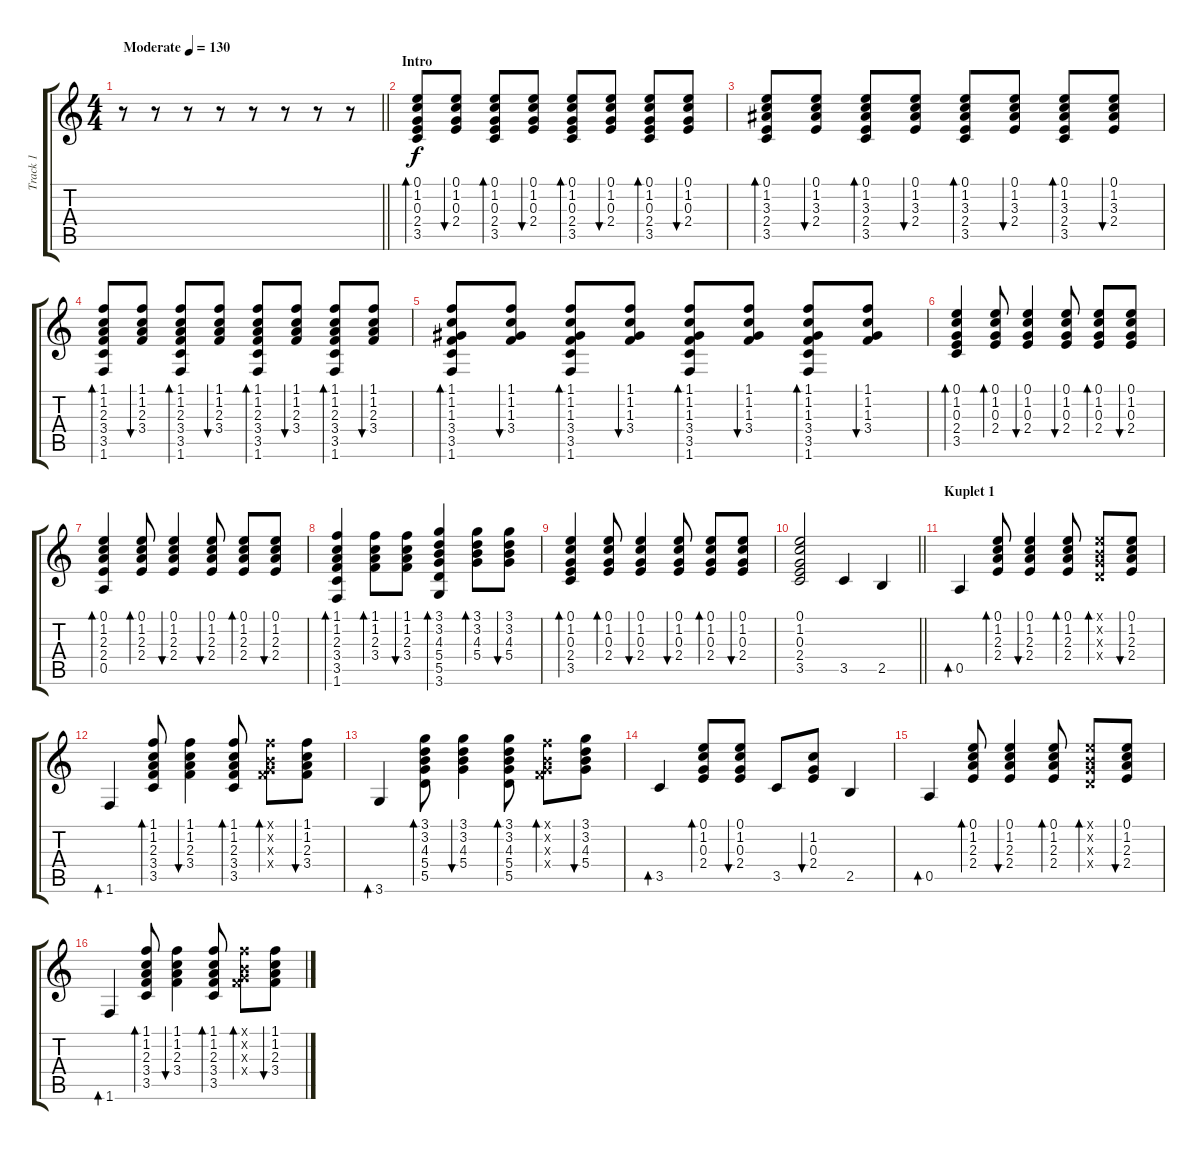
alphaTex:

\track ("Track 1" "Track 1") {instrument acousticguitarsteel}
\staff {score tabs}
\tuning (E4 B3 G3 D3 A2 E2) {hide}
\ts (4 4)
\tempo (130 "Moderate")
\clef g2
\barLineRight lightlight
\ks c
r.8{dy f instrument acousticguitarsteel} r.8 r.8 r.8 r.8 r.8 r.8 r.8 |
\section ("" "Intro")
(0.1 1.2 0.3 2.4 3.5).8{bd 60} (0.1 1.2 0.3 2.4).8{bu 60} (0.1 1.2 0.3 2.4 3.5).8{bd 60} (0.1 1.2 0.3 2.4).8{bu 60} (0.1 1.2 0.3 2.4 3.5).8{bd 60} (0.1 1.2 0.3 2.4).8{bu 60} (0.1 1.2 0.3 2.4 3.5).8{bd 60} (0.1 1.2 0.3 2.4).8{bu 60} |
(0.1 1.2 3.3 2.4 3.5).8{bd 60} (0.1 1.2 3.3 2.4).8{bu 60} (0.1 1.2 3.3 2.4 3.5).8{bd 60} (0.1 1.2 3.3 2.4).8{bu 60} (0.1 1.2 3.3 2.4 3.5).8{bd 60} (0.1 1.2 3.3 2.4).8{bu 60} (0.1 1.2 3.3 2.4 3.5).8{bd 60} (0.1 1.2 3.3 2.4).8{bu 60} |
(1.1 1.2 2.3 3.4 3.5 1.6).8{bd 60} (1.1 1.2 2.3 3.4).8{bu 60} (1.1 1.2 2.3 3.4 3.5 1.6).8{bd 60} (1.1 1.2 2.3 3.4).8{bu 60} (1.1 1.2 2.3 3.4 3.5 1.6).8{bd 60} (1.1 1.2 2.3 3.4).8{bu 60} (1.1 1.2 2.3 3.4 3.5 1.6).8{bd 60} (1.1 1.2 2.3 3.4).8{bu 60} |
(1.1 1.2 1.3 3.4 3.5 1.6).8{bd 60} (1.1 1.2 1.3 3.4).8{bu 60} (1.1 1.2 1.3 3.4 3.5 1.6).8{bd 60} (1.1 1.2 1.3 3.4).8{bu 60} (1.1 1.2 1.3 3.4 3.5 1.6).8{bd 60} (1.1 1.2 1.3 3.4).8{bu 60} (1.1 1.2 1.3 3.4 3.5 1.6).8{bd 60} (1.1 1.2 1.3 3.4).8{bu 60} |
(0.1 1.2 0.3 2.4 3.5).4{bd 60} (0.1 1.2 0.3 2.4).8{bd 60} (0.1 1.2 0.3 2.4).4{bu 60} (0.1 1.2 0.3 2.4).8{bu 60} (0.1 1.2 0.3 2.4).8{bd 60} (0.1 1.2 0.3 2.4).8{bu 60} |
(0.1 1.2 2.3 2.4 0.5).4{bd 60} (0.1 1.2 2.3 2.4).8{bd 60} (0.1 1.2 2.3 2.4).4{bu 60} (0.1 1.2 2.3 2.4).8{bu 60} (0.1 1.2 2.3 2.4).8{bd 60} (0.1 1.2 2.3 2.4).8{bu 60} |
(1.1 1.2 2.3 3.4 3.5 1.6).4{bd 60} (1.1 1.2 2.3 3.4).8{bd 60} (1.1 1.2 2.3 3.4).8{bu 60} (3.1 3.2 4.3 5.4 5.5 3.6).4{bd 60} (3.1 3.2 4.3 5.4).8{bd 60} (3.1 3.2 4.3 5.4).8{bu 60} |
(0.1 1.2 0.3 2.4 3.5).4{bd 60} (0.1 1.2 0.3 2.4).8{bd 60} (0.1 1.2 0.3 2.4).4{bu 60} (0.1 1.2 0.3 2.4).8{bu 60} (0.1 1.2 0.3 2.4).8{bd 60} (0.1 1.2 0.3 2.4).8{bu 60} |
\barLineRight lightlight
(0.1 1.2 0.3 2.4 3.5).2 3.5.4 2.5.4 |
\section ("" "Kuplet 1")
0.5.4{bd 60} (0.1 1.2 2.3 2.4).8{bd 60} (0.1 1.2 2.3 2.4).4{bu 60} (0.1 1.2 2.3 2.4).8{bd 60} (0.1{x} 0.2{x} 0.3{x} 0.4{x}).8{bd 60} (0.1 1.2 2.3 2.4).8{bu 60} |
1.6.4{bd 60} (1.1 1.2 2.3 3.4 3.5).8{bd 60} (1.1 1.2 2.3 3.4).4{bu 60} (1.1 1.2 2.3 3.4 3.5).8{bd 60} (1.1{x} 0.2{x} 0.3{x} 3.4{x}).8{bd 60} (1.1 1.2 2.3 3.4).8{bu 60} |
3.6.4{bd 60} (3.1 3.2 4.3 5.4 5.5).8{bd 60} (3.1 3.2 4.3 5.4).4{bu 60} (3.1 3.2 4.3 5.4 5.5).8{bd 60} (1.1{x} 0.2{x} 0.3{x} 3.4{x}).8{bd 60} (3.1 3.2 4.3 5.4).8{bu 60} |
3.5.4{bd 60} (0.1 1.2 0.3 2.4).8{bd 60} (0.1 1.2 0.3 2.4).8{bu 60} 3.5.8 (1.2 0.3 2.4).8{bu 60} 2.5.4 |
0.5.4{bd 60} (0.1 1.2 2.3 2.4).8{bd 60} (0.1 1.2 2.3 2.4).4{bu 60} (0.1 1.2 2.3 2.4).8{bd 60} (0.1{x} 0.2{x} 0.3{x} 0.4{x}).8{bd 60} (0.1 1.2 2.3 2.4).8{bu 60} |
1.6.4{bd 60} (1.1 1.2 2.3 3.4 3.5).8{bd 60} (1.1 1.2 2.3 3.4).4{bu 60} (1.1 1.2 2.3 3.4 3.5).8{bd 60} (1.1{x} 0.2{x} 0.3{x} 3.4{x}).8{bd 60} (1.1 1.2 2.3 3.4).8{bu 60}
